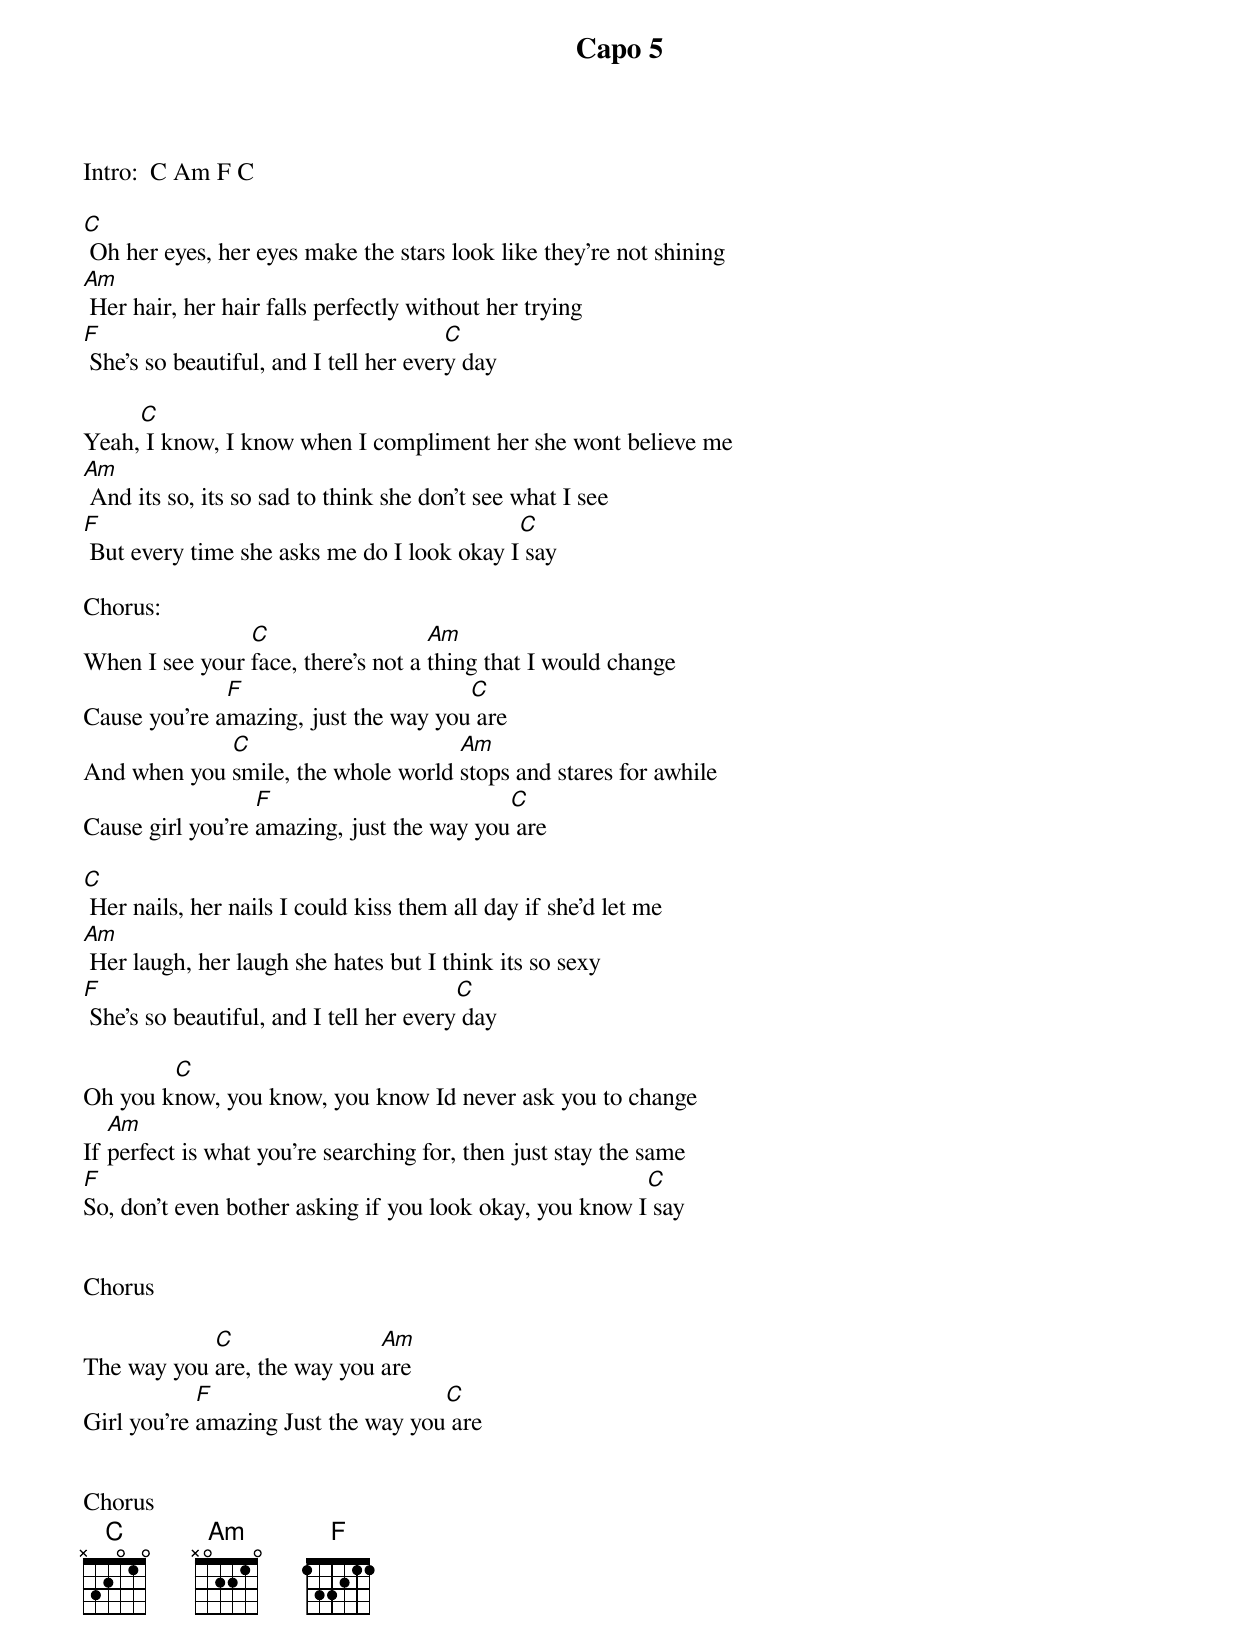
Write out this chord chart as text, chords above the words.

Capo 5

Intro:  C Am F C

C
 Oh her eyes, her eyes make the stars look like they're not shining
Am
 Her hair, her hair falls perfectly without her trying
F                                       C
 She's so beautiful, and I tell her every day

     C
Yeah, I know, I know when I compliment her she wont believe me
Am
 And its so, its so sad to think she don't see what I see
F                                           C
 But every time she asks me do I look okay I say

Chorus:
                C                   Am
When I see your face, there's not a thing that I would change
              F                       C
Cause you're amazing, just the way you are
             C                      Am
And when you smile, the whole world stops and stares for awhile
                  F                        C
Cause girl you're amazing, just the way you are

C
 Her nails, her nails I could kiss them all day if she'd let me
Am
 Her laugh, her laugh she hates but I think its so sexy
F                                        C
 She's so beautiful, and I tell her every day

        C
Oh you know, you know, you know Id never ask you to change
   Am
If perfect is what you're searching for, then just stay the same
F                                                        C
So, don't even bother asking if you look okay, you know I say


Chorus

            C                Am
The way you are, the way you are
            F                       C
Girl you're amazing Just the way you are


Chorus
